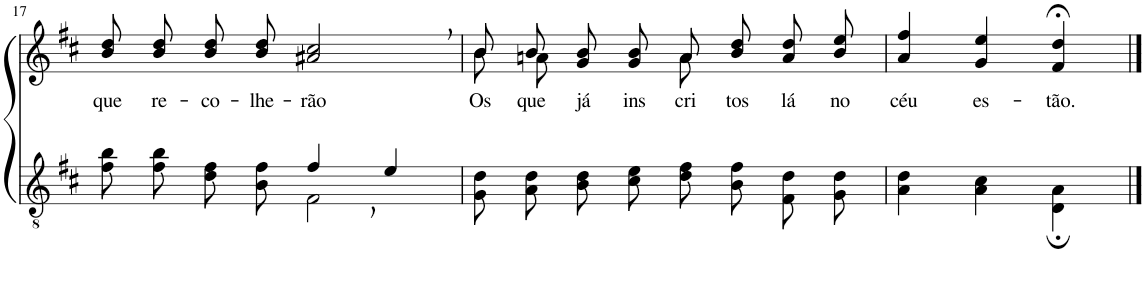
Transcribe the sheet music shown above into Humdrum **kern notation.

**kern	**kern	**text
*part2	*part1	*part1
*staff2	*staff1	*staff1
*I"Parte III e IV	*I"Parte I e II	*
!!LO:PB:g=z
*clefGv2	*clefG2	*
*Trd4c7	*Trd4c7	*
*k[f#c#]	*k[f#c#]	*
*M4/4	*M4/4	*
=17	=17	=17
*^	*	*
!	!	!	!LO:LY:b
2ryy	8f#\ 8b\L	8b\ 8dd\L	que
!	!	!	!LO:LY:b
.	8f#\ 8b\J	8b\ 8dd\J	re-
!	!	!	!LO:LY:b
.	8d\ 8f#\L	8b\ 8dd\L	-co-
!	!	!	!LO:LY:b
.	8B\ 8f#\J	8b\ 8dd\J	-lhe-
!	!	!	!LO:LY:b
4f#,/	2F#\	2a#X/, 2cc#/,	-rão
4e/	.	.	.
*v	*v	*	*
=18	=18	=18
*	*^	*
!	!	!	!LO:LY:b
8G\ 8d\L	8b/L	8b\	Os
!	!	!	!LO:LY:b
8A\ 8d\J	8b/J	8an\L	que
!	!	!	!LO:LY:b
8B\ 8d\L	8g/ 8b/L	4ryy	já
!	!	!	!LO:LY:b
8c#\ 8e\J	8g/ 8b/J	.	ins-
!	!	!	!LO:LY:b
8d\ 8f#\L	8a\L	8a\J	-cri-
!	!	!	!LO:LY:b
8B\ 8f#\J	8b\ 8dd\J	4.ryy	-tos
!	!	!	!LO:LY:b
8F#/ 8d/L	8a\ 8dd\L	.	lá
!	!	!	!LO:LY:b
8G/ 8d/J	8b\ 8ee\J	.	no
*	*v	*v	*
=19	=19	=19
!	!	!LO:LY:b
4A\ 4d\	4a/ 4ff#/	céu
!	!	!LO:LY:b
4A\ 4c#\	4g/ 4ee/	es-
!	!	!LO:LY:b
4D\; 4A\;	4f#/;< 4dd/;<	-tão.
==	==	==
*-	*-	*-
